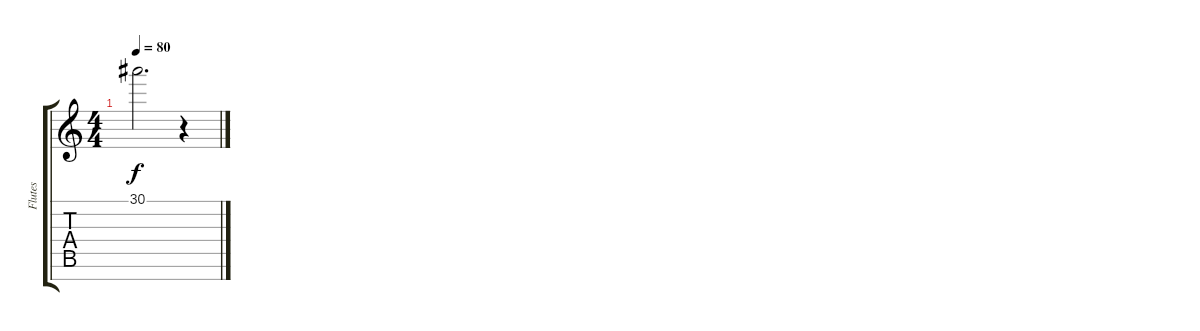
\track ("Flutes" "Flutes") {instrument flute}
\staff {score tabs}
\tuning (E4 B3 G3 D3 A2 E2 B1) {hide}
\ts (4 4)
\tempo 80
\clef g2
\ks c
30.1{t}.2{d dy f} r.4
